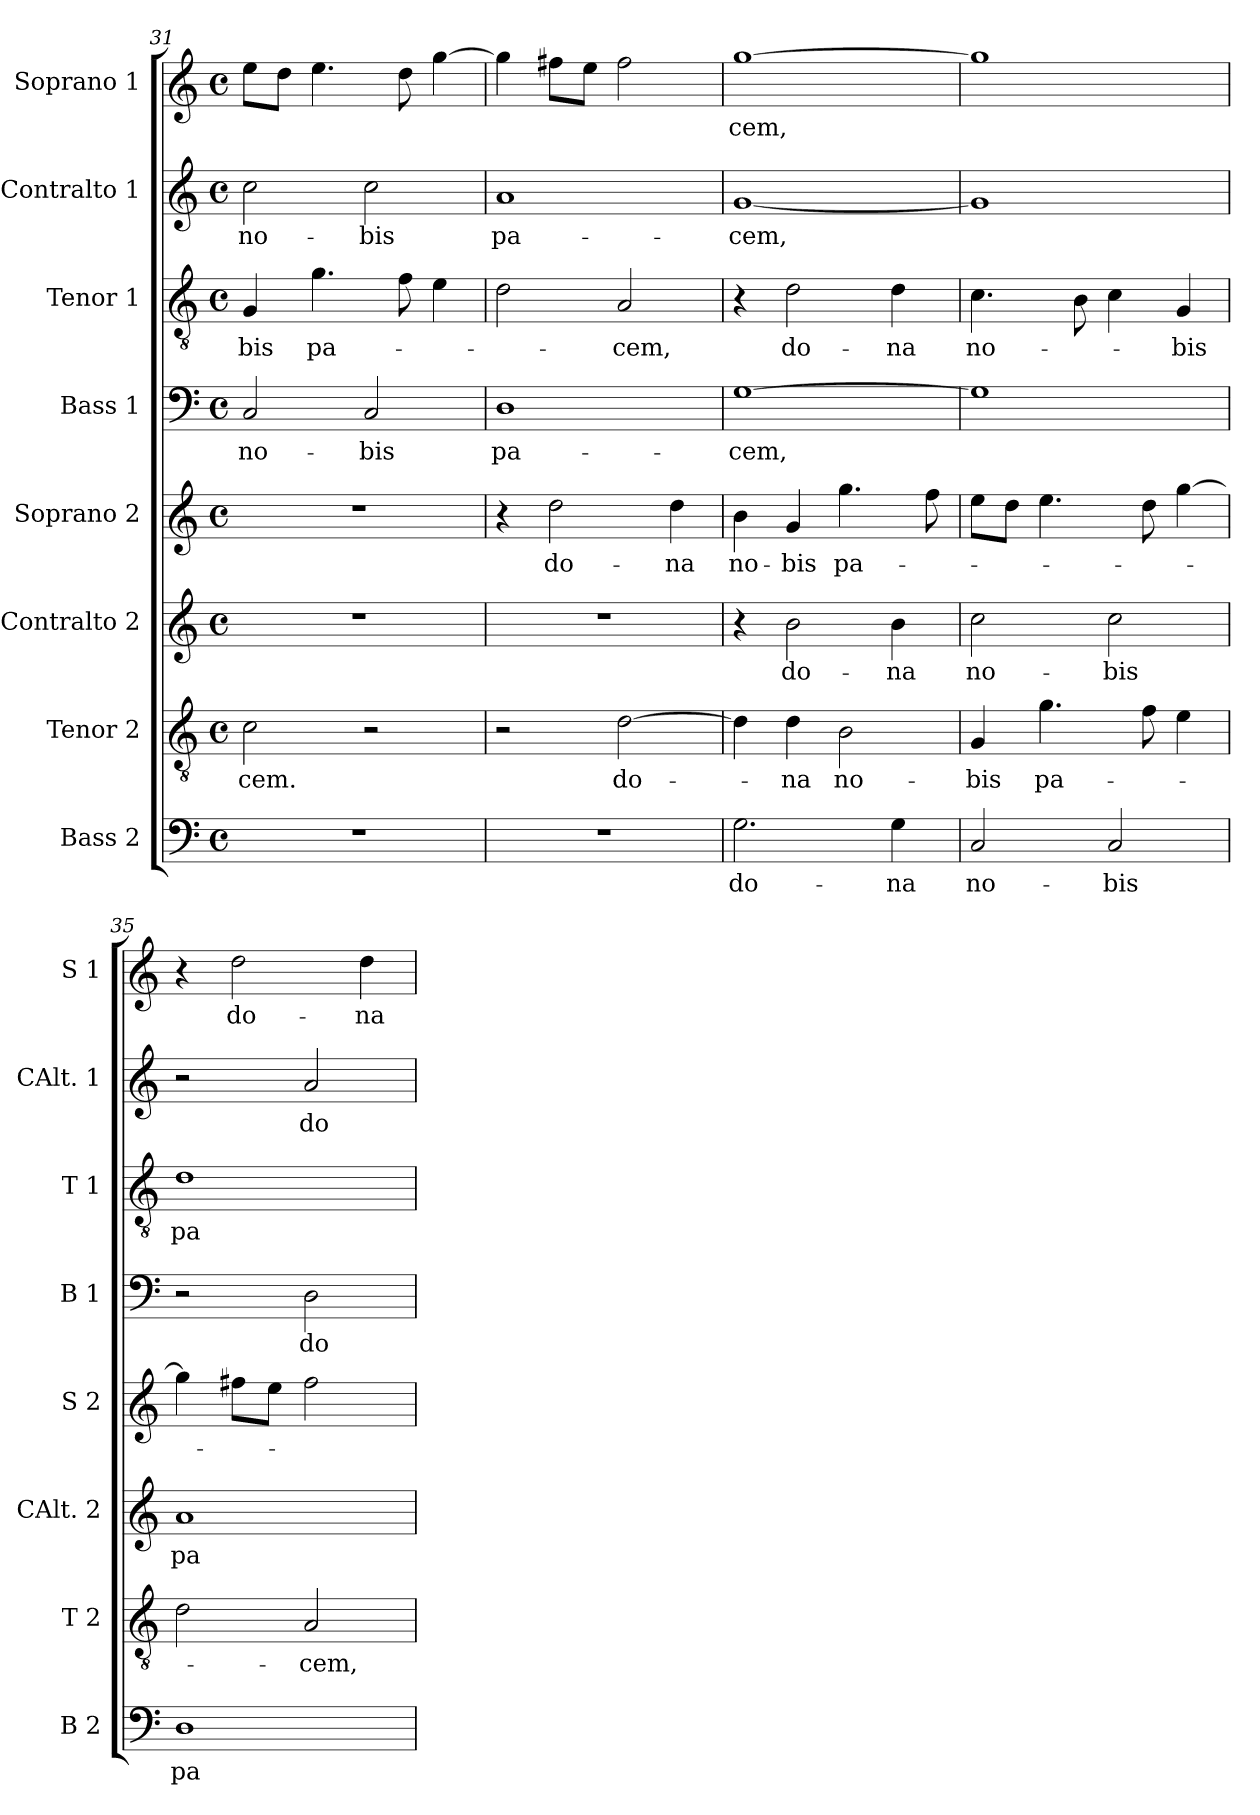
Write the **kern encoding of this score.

**kern	**text	**kern	**text	**kern	**text	**kern	**text	**kern	**text	**kern	**text	**kern	**text	**kern	**text
*part8	*part8	*part7	*part7	*part6	*part6	*part5	*part5	*part4	*part4	*part3	*part3	*part2	*part2	*part1	*part1
*staff8	*staff8	*staff7	*staff7	*staff6	*staff6	*staff5	*staff5	*staff4	*staff4	*staff3	*staff3	*staff2	*staff2	*staff1	*staff1
*I"Bass 2	*	*I"Tenor 2	*	*I"Contralto 2	*	*I"Soprano 2	*	*I"Bass 1	*	*I"Tenor 1	*	*I"Contralto 1	*	*I"Soprano 1	*
*I'B 2	*	*I'T 2	*	*I'CAlt. 2	*	*I'S 2	*	*I'B 1	*	*I'T 1	*	*I'CAlt. 1	*	*I'S 1	*
!!LO:PB:g=z
*clefF4	*	*clefGv2	*	*clefG2	*	*clefG2	*	*clefF4	*	*clefGv2	*	*clefG2	*	*clefG2	*
*k[]	*	*k[]	*	*k[]	*	*k[]	*	*k[]	*	*k[]	*	*k[]	*	*k[]	*
*C:	*	*C:	*	*C:	*	*C:	*	*C:	*	*C:	*	*C:	*	*C:	*
*M4/4	*	*M4/4	*	*M4/4	*	*M4/4	*	*M4/4	*	*M4/4	*	*M4/4	*	*M4/4	*
*met(c)	*	*met(c)	*	*met(c)	*	*met(c)	*	*met(c)	*	*met(c)	*	*met(c)	*	*met(c)	*
=31	=31	=31	=31	=31	=31	=31	=31	=31	=31	=31	=31	=31	=31	=31	=31
1r	.	2c\	-cem.	1r	.	1r	.	2C/	no-	4G/	-bis	2cc\	no-	8ee\L	.
.	.	.	.	.	.	.	.	.	.	.	.	.	.	8dd\J	.
.	.	.	.	.	.	.	.	.	.	4.g\	pa-	.	.	4.ee\	.
.	.	2r	.	.	.	.	.	2C/	-bis	.	.	2cc\	-bis	.	.
.	.	.	.	.	.	.	.	.	.	8f\	.	.	.	8dd\	.
.	.	.	.	.	.	.	.	.	.	4e\	.	.	.	[4gg\	.
=32	=32	=32	=32	=32	=32	=32	=32	=32	=32	=32	=32	=32	=32	=32	=32
1r	.	2r	.	1r	.	4r	.	1D	pa-	2d\	.	1a	pa-	4gg\]	.
.	.	.	.	.	.	2dd\	do-	.	.	.	.	.	.	8ff#X\L	.
.	.	.	.	.	.	.	.	.	.	.	.	.	.	8ee\J	.
.	.	[2d\	do-	.	.	.	.	.	.	2A/	-cem,	.	.	2ff#\	.
.	.	.	.	.	.	4dd\	-na	.	.	.	.	.	.	.	.
=33	=33	=33	=33	=33	=33	=33	=33	=33	=33	=33	=33	=33	=33	=33	=33
2.G\	do-	4d\]	.	4r	.	4b\	no-	[1G	-cem,	4r	.	[1g	-cem,	[1gg	-cem,
.	.	4d\	-na	2b\	do-	4g/	-bis	.	.	2d\	do-	.	.	.	.
.	.	2B\	no-	.	.	4.gg\	pa-	.	.	.	.	.	.	.	.
4G\	-na	.	.	4b\	-na	.	.	.	.	4d\	-na	.	.	.	.
.	.	.	.	.	.	8ff\	.	.	.	.	.	.	.	.	.
=34	=34	=34	=34	=34	=34	=34	=34	=34	=34	=34	=34	=34	=34	=34	=34
2C/	no-	4G/	-bis	2cc\	no-	8ee\L	.	1G]	.	4.c\	no-	1g]	.	1gg]	.
.	.	.	.	.	.	8dd\J	.	.	.	.	.	.	.	.	.
.	.	4.g\	pa-	.	.	4.ee\	.	.	.	.	.	.	.	.	.
.	.	.	.	.	.	.	.	.	.	8B\	.	.	.	.	.
2C/	-bis	.	.	2cc\	-bis	.	.	.	.	4c\	.	.	.	.	.
.	.	8f\	.	.	.	8dd\	.	.	.	.	.	.	.	.	.
.	.	4e\	.	.	.	[4gg\	.	.	.	4G/	-bis	.	.	.	.
=35	=35	=35	=35	=35	=35	=35	=35	=35	=35	=35	=35	=35	=35	=35	=35
1D	pa-	2d\	.	1a	pa-	4gg\]	.	2r	.	1d	pa-	2r	.	4r	.
.	.	.	.	.	.	8ff#X\L	.	.	.	.	.	.	.	2dd\	do-
.	.	.	.	.	.	8ee\J	.	.	.	.	.	.	.	.	.
.	.	2A/	-cem,	.	.	2ff#\	.	2D\	do-	.	.	2a/	do-	.	.
.	.	.	.	.	.	.	.	.	.	.	.	.	.	4dd\	-na
=	=	=	=	=	=	=	=	=	=	=	=	=	=	=	=
*-	*-	*-	*-	*-	*-	*-	*-	*-	*-	*-	*-	*-	*-	*-	*-
